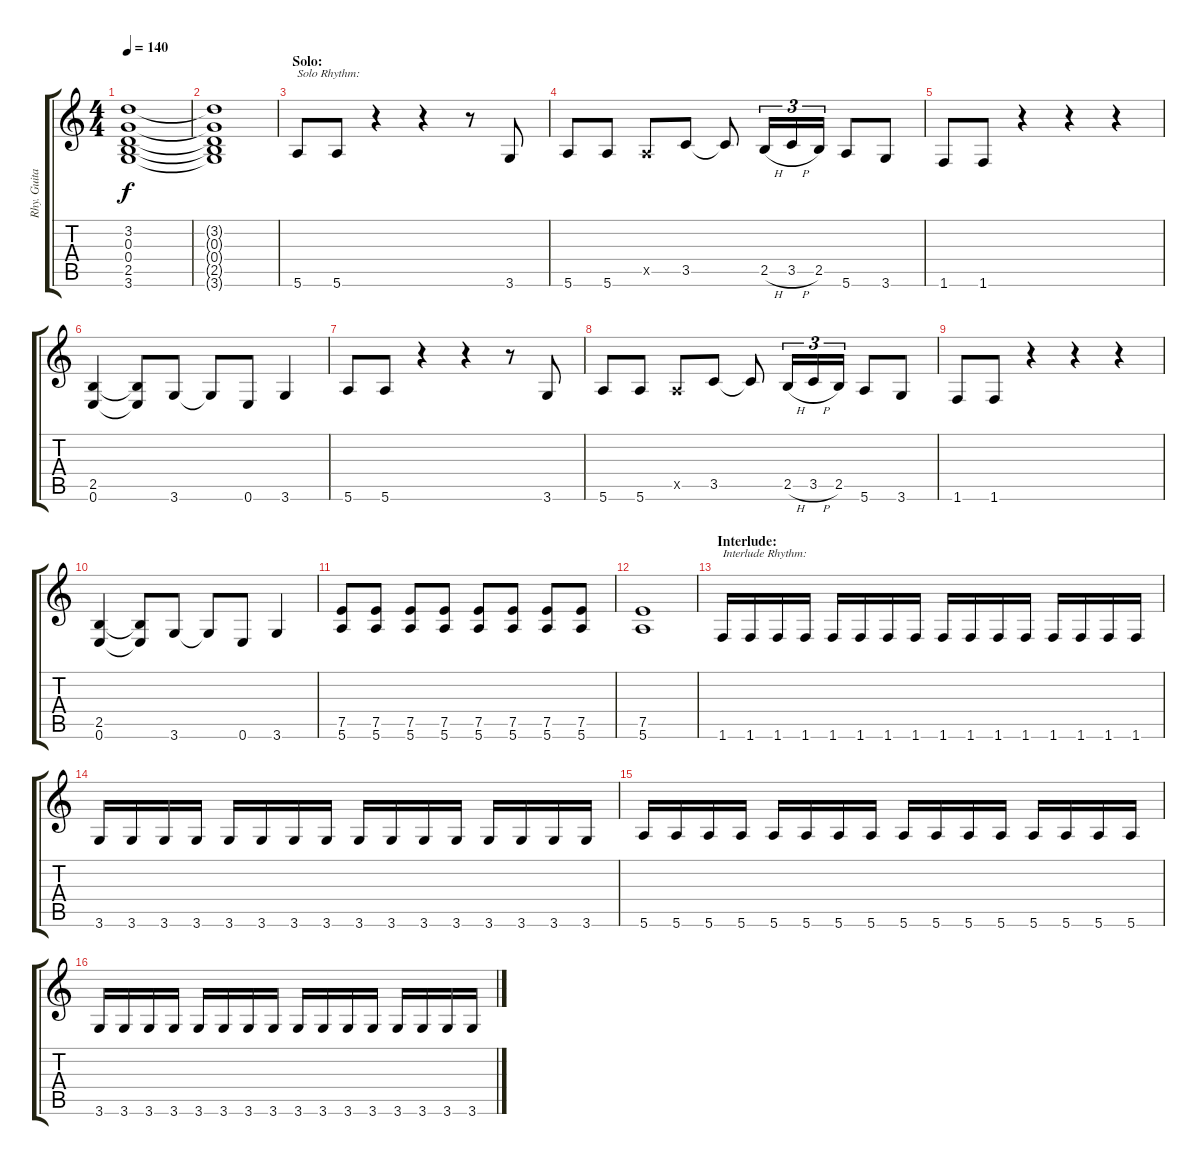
\track ("Rhy. Guitar 1" "Rhy. Guita") {instrument distortionguitar}
\staff {score tabs}
\tuning (E4 B3 G3 D3 A2 E2) {hide}
\ts (4 4)
\tempo 140
\clef g2
\ks c
(3.2 0.3 0.4 2.5 3.6).1{dy f} |
(3.2{t} 0.3{t} 0.4{t} 2.5{t} 3.6{t}).1 |
\section ("" "Solo:")
5.6.8{txt "Solo Rhythm:"} 5.6.8 r.4 r.4 r.8 3.6.8 |
5.6.8 5.6.8 0.5{x}.8 3.5.8 3.5{t}.8 2.5{h}.16{tu (3 2)} 3.5{h}.16{tu (3 2)} 2.5.16{tu (3 2)} 5.6.8 3.6.8 |
1.6.8 1.6.8 r.4 r.4 r.4 |
(2.5 0.6).4 (2.5{t} 0.6{t}).8 3.6.8 3.6{t}.8 0.6.8 3.6.4 |
5.6.8 5.6.8 r.4 r.4 r.8 3.6.8 |
5.6.8 5.6.8 0.5{x}.8 3.5.8 3.5{t}.8 2.5{h}.16{tu (3 2)} 3.5{h}.16{tu (3 2)} 2.5.16{tu (3 2)} 5.6.8 3.6.8 |
1.6.8 1.6.8 r.4 r.4 r.4 |
(2.5 0.6).4 (2.5{t} 0.6{t}).8 3.6.8 3.6{t}.8 0.6.8 3.6.4 |
(7.5 5.6).8 (7.5 5.6).8 (7.5 5.6).8 (7.5 5.6).8 (7.5 5.6).8 (7.5 5.6).8 (7.5 5.6).8 (7.5 5.6).8 |
(7.5 5.6).1 |
\section ("" "Interlude:")
1.6.16{txt "Interlude Rhythm:"} 1.6.16 1.6.16 1.6.16 1.6.16 1.6.16 1.6.16 1.6.16 1.6.16 1.6.16 1.6.16 1.6.16 1.6.16 1.6.16 1.6.16 1.6.16 |
3.6.16 3.6.16 3.6.16 3.6.16 3.6.16 3.6.16 3.6.16 3.6.16 3.6.16 3.6.16 3.6.16 3.6.16 3.6.16 3.6.16 3.6.16 3.6.16 |
5.6.16 5.6.16 5.6.16 5.6.16 5.6.16 5.6.16 5.6.16 5.6.16 5.6.16 5.6.16 5.6.16 5.6.16 5.6.16 5.6.16 5.6.16 5.6.16 |
3.6.16 3.6.16 3.6.16 3.6.16 3.6.16 3.6.16 3.6.16 3.6.16 3.6.16 3.6.16 3.6.16 3.6.16 3.6.16 3.6.16 3.6.16 3.6.16
